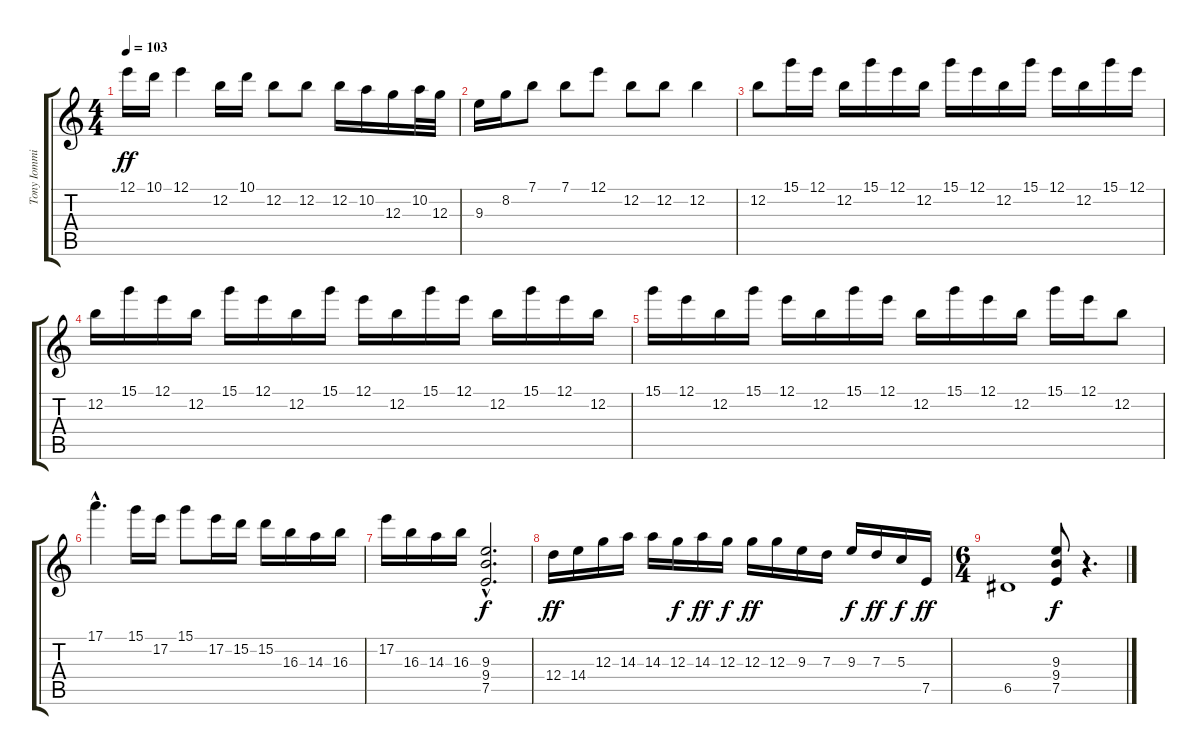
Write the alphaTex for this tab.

\track ("Tony Iommi" "Tony Iommi") {instrument distortionguitar}
\staff {score tabs}
\tuning (E4 B3 G3 D3 A2 E2) {hide}
\ts (4 4)
\tempo 103
\clef g2
\ks c
12.1.16{dy ff} 10.1.16 12.1.4 12.2.16 10.1.16 12.2.8 12.2.8 12.2.16 10.2.16 12.3.16 10.2.32 12.3.32 |
9.3.16 8.2.16 7.1.8 7.1.8 12.1.8 12.2.8 12.2.8 12.2.4 |
12.2.8 15.1.16 12.1.16 12.2.16 15.1.16 12.1.16 12.2.16 15.1.16 12.1.16 12.2.16 15.1.16 12.1.16 12.2.16 15.1.16 12.1.16 |
12.2.16 15.1.16 12.1.16 12.2.16 15.1.16 12.1.16 12.2.16 15.1.16 12.1.16 12.2.16 15.1.16 12.1.16 12.2.16 15.1.16 12.1.16 12.2.16 |
15.1.16 12.1.16 12.2.16 15.1.16 12.1.16 12.2.16 15.1.16 12.1.16 12.2.16 15.1.16 12.1.16 12.2.16 15.1.16 12.1.16 12.2.8 |
17.1{hac}.4{d} 15.1.16 17.2.16 15.1.8 17.2.16 15.2.16 15.2.16 16.3.16 14.3.16 16.3.16 |
17.2.16 16.3.16 14.3.16 16.3.16 (9.3{hac} 9.4{hac} 7.5{hac}).2{d dy f} |
12.4.16{dy ff} 14.4.16 12.3.16 14.3.16 14.3.16 12.3.16{dy f} 14.3.16{dy ff} 12.3.16{dy f} 12.3.16{dy ff} 12.3.16 9.3.16 7.3.16 9.3.16{dy f} 7.3.16{dy ff} 5.3.16{dy f} 7.5.16{dy ff} |
\ts (6 4)
6.5.1 (9.3 9.4 7.5).8{dy f} r.4{d}
